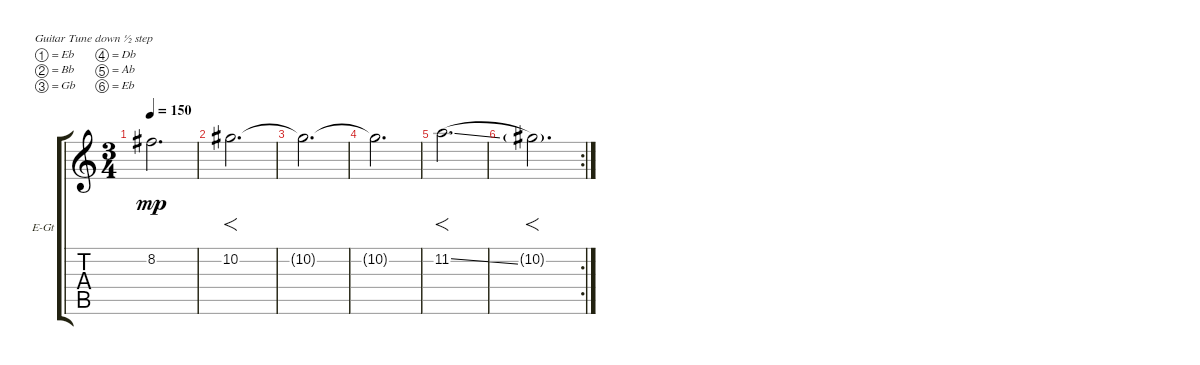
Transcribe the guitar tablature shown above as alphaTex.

\defaultSystemsLayout 4
\bracketExtendMode groupsimilarinstruments
\firstSystemTrackNameOrientation horizontal
\otherSystemsTrackNameOrientation horizontal
\track ("Myles distorition" "E-Gt") {instrument distortionguitar}
\staff {score tabs}
\tuning (Eb4 Bb3 Gb3 Db3 Ab2 Eb2)
\ts (3 4)
\tempo 150
\clef g2
\scale
0.333333
\ks c
8.2{t}.2{d dy mp} |
\scale
0.333333 10.2.2{f d} |
\scale
0.333333 10.2{t}.2{d} |
\scale
0.333333 10.2{t}.2{d} |
\scale
0.333333 11.2{ss}.2{f d legatoorigin} |
\rc 2
\scale
0.354167 10.2{g}.2{f d} |
\scale
0.322917 |
\scale
0.322917 |
\scale
0.333333 |
\scale
0.333333 |
\scale
0.333333 |
\scale
0.333333 |
\scale
0.333333 |
\scale
0.333333 |
\scale
0.333333 |
\scale
0.333333
